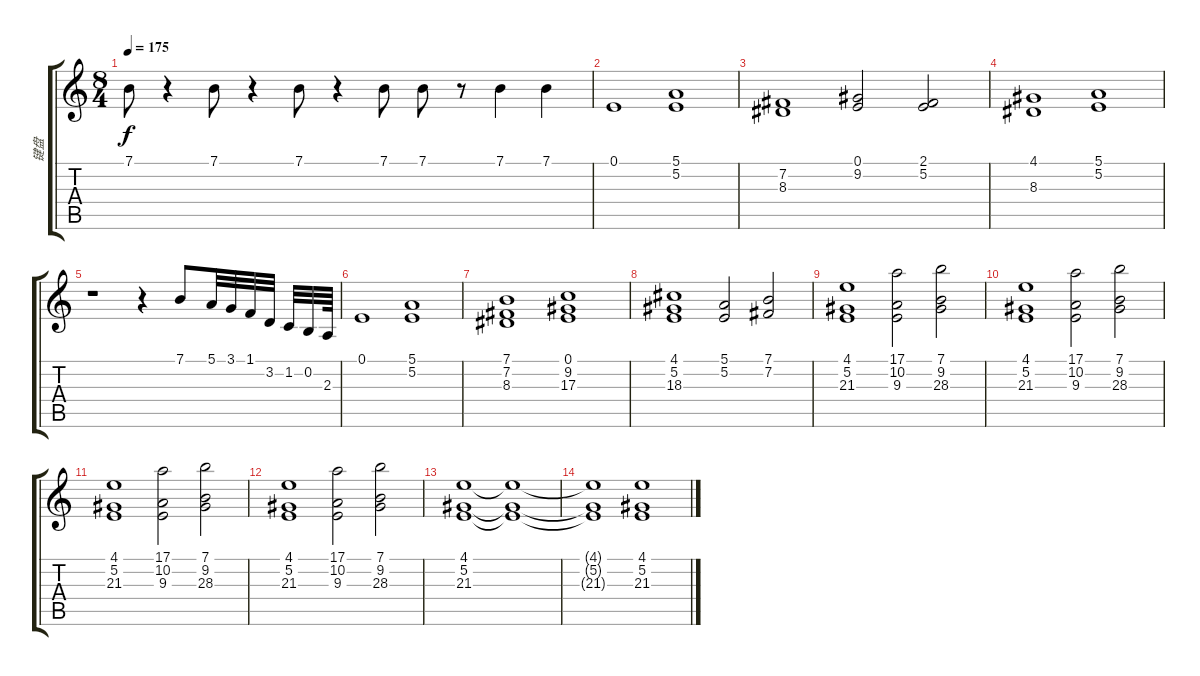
\track ("键盘" "键盘") {instrument stringensemble1}
\staff {score tabs}
\tuning (E4 B3 G3 D3 A2 E2) {hide}
\ts (8 4)
\tempo 175
\clef g2
\ks c
7.1.8{dy f} r.4 7.1.8 r.4 7.1.8 r.4 7.1.8 7.1.8 r.8 7.1.4 7.1.4 |
0.1.1 (5.1 5.2).1 |
(7.2 8.3).1 (0.1 9.2).2 (2.1 5.2).2 |
(4.1 8.3).1 (5.1 5.2).1 |
r.1 r.4 7.1.8 5.1.32 3.1.32 1.1.32 3.2.32 1.2.32 0.2.32 2.3.64 |
0.1.1 (5.1 5.2).1 |
(7.1 7.2 8.3).1 (0.1 9.2 17.3).1 |
(4.1 5.2 18.3).1 (5.1 5.2).2 (7.1 7.2).2 |
(4.1 5.2 21.3).1 (17.1 10.2 9.3).2 (7.1 9.2 28.3).2 |
(4.1 5.2 21.3).1 (17.1 10.2 9.3).2 (7.1 9.2 28.3).2 |
(4.1 5.2 21.3).1 (17.1 10.2 9.3).2 (7.1 9.2 28.3).2 |
(4.1 5.2 21.3).1 (17.1 10.2 9.3).2 (7.1 9.2 28.3).2 |
(4.1 5.2 21.3).1 (4.1{t} 5.2{t} 21.3{t}).1 |
(4.1{t} 5.2{t} 21.3{t}).1 (4.1 5.2 21.3).1
